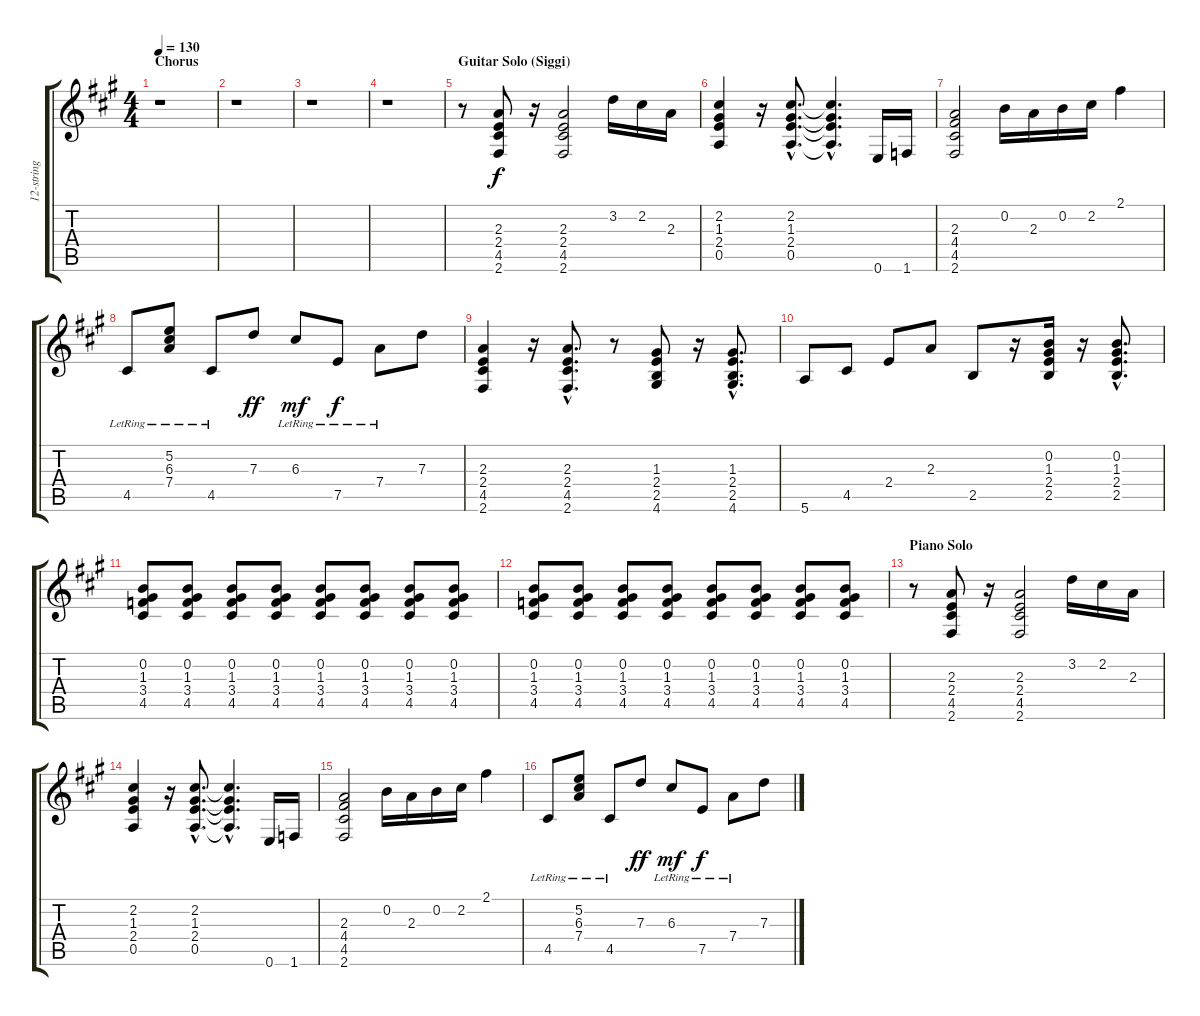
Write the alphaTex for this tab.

\track ("12-string Acoustic Guitar" "12-string ") {instrument acousticguitarsteel}
\staff {score tabs}
\tuning (E4 B3 G3 D3 A2 E2) {hide}
\ts (4 4)
\section ("" "Chorus")
\tempo 130
\clef g2
\ks a
r.1{dy f} |
r.1 |
r.1 |
r.1 |
\section ("" "Guitar Solo (Siggi)")
r.8 (2.3 2.4 4.5 2.6).8 r.16 (2.3 2.4 4.5 2.6).2 3.2.16 2.2.16 2.3.16 |
(2.2 1.3 2.4 0.5).4 r.16 (2.2{hac} 1.3{hac} 2.4{hac} 0.5{hac}).8{d} (2.2{hac t} 1.3{hac t} 2.4{hac t} 0.5{hac t}).4{d} 0.6.16 1.6.16 |
(2.3 4.4 4.5 2.6).2 0.2.16 2.3.16 0.2.16 2.2.16 2.1.4 |
4.5{lr}.8 (5.2{lr} 6.3{lr} 7.4{lr}).8 4.5{lr}.8 7.3.8{dy ff} 6.3{lr}.8{dy mf} 7.5{lr}.8{dy f} 7.4{lr}.8 7.3.8 |
(2.3 2.4 4.5 2.6).4 r.16 (2.3{hac} 2.4{hac} 4.5{hac} 2.6{hac}).8{d} r.8 (1.3 2.4 2.5 4.6).8 r.16 (1.3{hac} 2.4{hac} 2.5{hac} 4.6{hac}).8{d} |
5.6.8 4.5.8 2.4.8 2.3.8 2.5.8 r.16 (0.2 1.3 2.4 2.5).16 r.16 (0.2{hac} 1.3{hac} 2.4{hac} 2.5{hac}).8{d} |
(0.2 1.3 3.4 4.5).8 (0.2 1.3 3.4 4.5).8 (0.2 1.3 3.4 4.5).8 (0.2 1.3 3.4 4.5).8 (0.2 1.3 3.4 4.5).8 (0.2 1.3 3.4 4.5).8 (0.2 1.3 3.4 4.5).8 (0.2 1.3 3.4 4.5).8 |
(0.2 1.3 3.4 4.5).8 (0.2 1.3 3.4 4.5).8 (0.2 1.3 3.4 4.5).8 (0.2 1.3 3.4 4.5).8 (0.2 1.3 3.4 4.5).8 (0.2 1.3 3.4 4.5).8 (0.2 1.3 3.4 4.5).8 (0.2 1.3 3.4 4.5).8 |
\section ("" "Piano Solo")
r.8 (2.3 2.4 4.5 2.6).8 r.16 (2.3 2.4 4.5 2.6).2 3.2.16 2.2.16 2.3.16 |
(2.2 1.3 2.4 0.5).4 r.16 (2.2{hac} 1.3{hac} 2.4{hac} 0.5{hac}).8{d} (2.2{hac t} 1.3{hac t} 2.4{hac t} 0.5{hac t}).4{d} 0.6.16 1.6.16 |
(2.3 4.4 4.5 2.6).2 0.2.16 2.3.16 0.2.16 2.2.16 2.1.4 |
4.5{lr}.8 (5.2{lr} 6.3{lr} 7.4{lr}).8 4.5{lr}.8 7.3.8{dy ff} 6.3{lr}.8{dy mf} 7.5{lr}.8{dy f} 7.4{lr}.8 7.3.8
